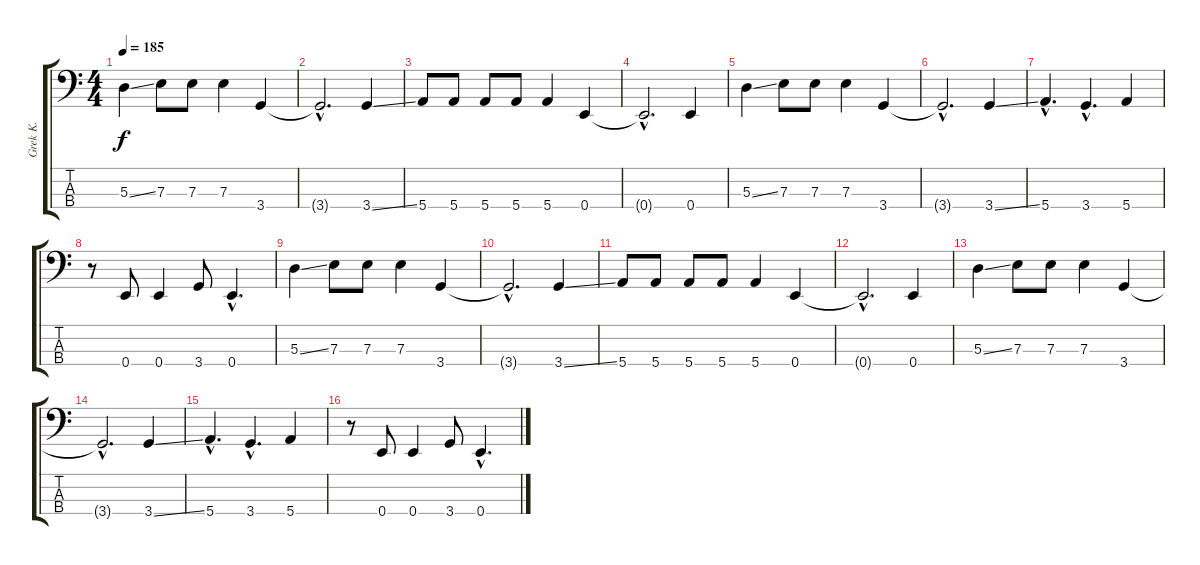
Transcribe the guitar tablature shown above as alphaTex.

\track ("Grek K." "Grek K.") {instrument electricbasspick}
\staff {score tabs}
\tuning (G2 D2 A1 E1) {hide}
\ts (4 4)
\tempo 185
\clef f4
\ks c
5.3{ss}.4{dy f} 7.3.8 7.3.8 7.3.4 3.4.4 |
3.4{hac t}.2{d} 3.4{ss}.4 |
5.4.8 5.4.8 5.4.8 5.4.8 5.4.4 0.4.4 |
0.4{hac t}.2{d} 0.4.4 |
5.3{ss}.4 7.3.8 7.3.8 7.3.4 3.4.4 |
3.4{hac t}.2{d} 3.4{ss}.4 |
5.4{hac}.4{d} 3.4{hac}.4{d} 5.4.4 |
r.8 0.4.8 0.4.4 3.4.8 0.4{hac}.4{d} |
5.3{ss}.4 7.3.8 7.3.8 7.3.4 3.4.4 |
3.4{hac t}.2{d} 3.4{ss}.4 |
5.4.8 5.4.8 5.4.8 5.4.8 5.4.4 0.4.4 |
0.4{hac t}.2{d} 0.4.4 |
5.3{ss}.4 7.3.8 7.3.8 7.3.4 3.4.4 |
3.4{hac t}.2{d} 3.4{ss}.4 |
5.4{hac}.4{d} 3.4{hac}.4{d} 5.4.4 |
r.8 0.4.8 0.4.4 3.4.8 0.4{hac}.4{d}
